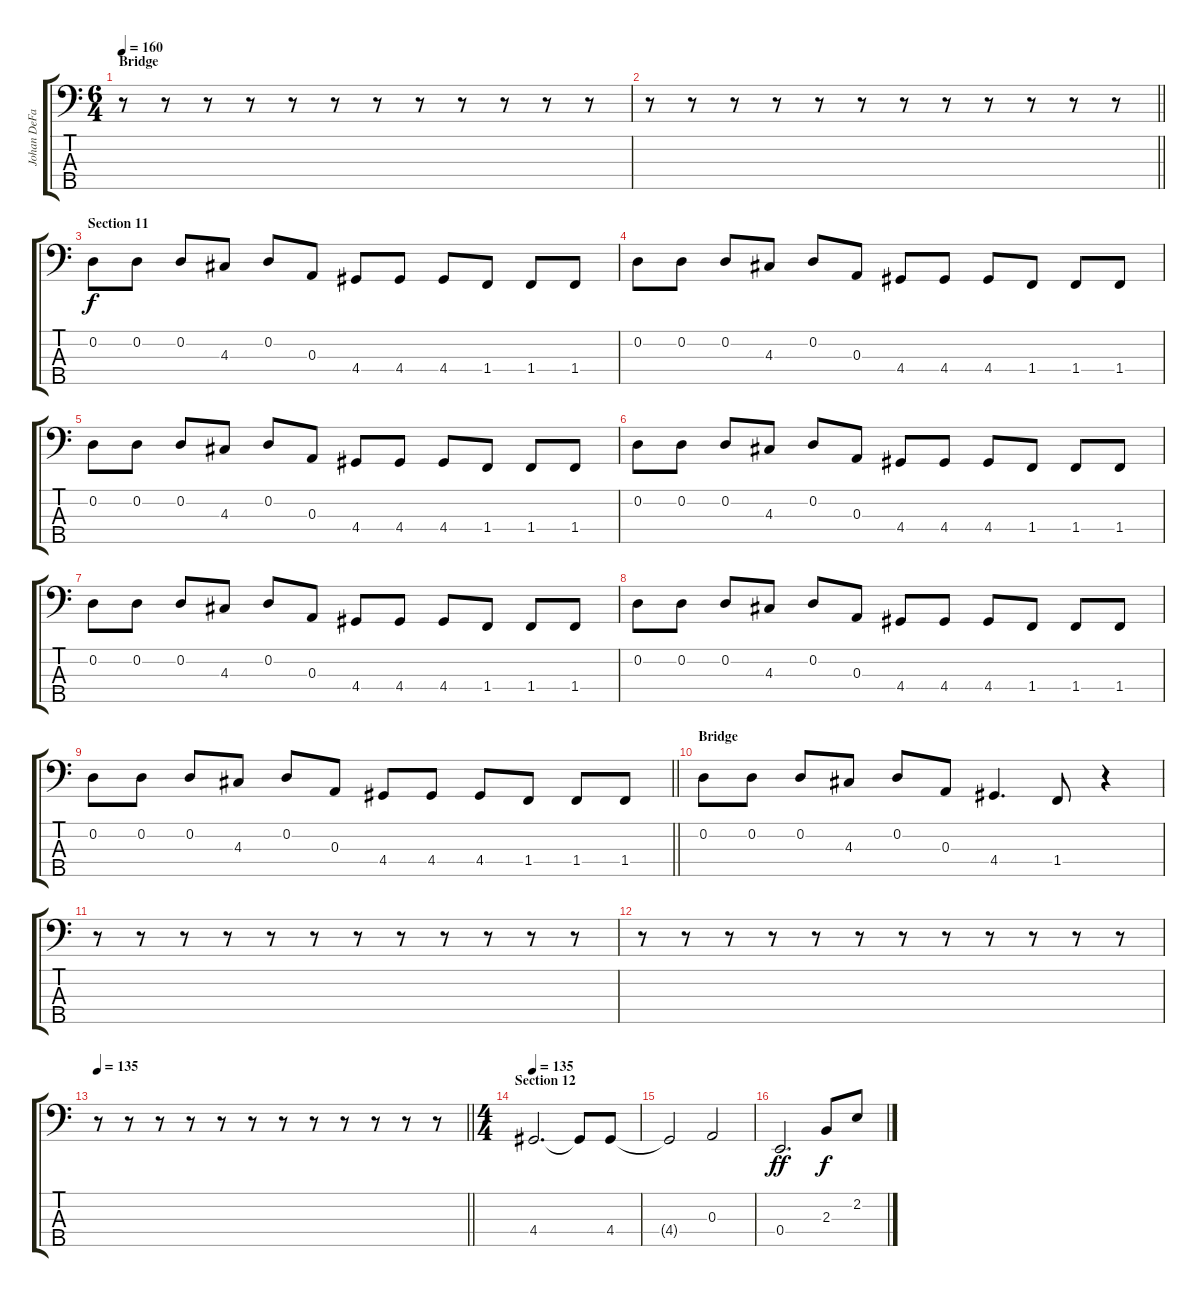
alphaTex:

\track ("Johan DeFarfalla" "Johan DeFa") {instrument electricbassfinger}
\staff {score tabs}
\tuning (G2 D2 A1 E1 B0) {hide}
\ts (6 4)
\section ("" "Bridge")
\tempo 160
\clef f4
\ks c
r.8{dy f} r.8 r.8 r.8 r.8 r.8 r.8 r.8 r.8 r.8 r.8 r.8 |
\barLineRight lightlight
r.8 r.8 r.8 r.8 r.8 r.8 r.8 r.8 r.8 r.8 r.8 r.8 |
\section ("" "Section 11")
0.2.8 0.2.8 0.2.8 4.3.8 0.2.8 0.3.8 4.4.8 4.4.8 4.4.8 1.4.8 1.4.8 1.4.8 |
0.2.8 0.2.8 0.2.8 4.3.8 0.2.8 0.3.8 4.4.8 4.4.8 4.4.8 1.4.8 1.4.8 1.4.8 |
0.2.8 0.2.8 0.2.8 4.3.8 0.2.8 0.3.8 4.4.8 4.4.8 4.4.8 1.4.8 1.4.8 1.4.8 |
0.2.8 0.2.8 0.2.8 4.3.8 0.2.8 0.3.8 4.4.8 4.4.8 4.4.8 1.4.8 1.4.8 1.4.8 |
0.2.8 0.2.8 0.2.8 4.3.8 0.2.8 0.3.8 4.4.8 4.4.8 4.4.8 1.4.8 1.4.8 1.4.8 |
0.2.8 0.2.8 0.2.8 4.3.8 0.2.8 0.3.8 4.4.8 4.4.8 4.4.8 1.4.8 1.4.8 1.4.8 |
\barLineRight lightlight
0.2.8 0.2.8 0.2.8 4.3.8 0.2.8 0.3.8 4.4.8 4.4.8 4.4.8 1.4.8 1.4.8 1.4.8 |
\section ("" "Bridge")
0.2.8 0.2.8 0.2.8 4.3.8 0.2.8 0.3.8 4.4.4{d} 1.4.8 r.4 |
r.8 r.8 r.8 r.8 r.8 r.8 r.8 r.8 r.8 r.8 r.8 r.8 |
r.8 r.8 r.8 r.8 r.8 r.8 r.8 r.8 r.8 r.8 r.8 r.8 |
\tempo 135
\barLineRight lightlight
r.8 r.8 r.8 r.8 r.8 r.8 r.8 r.8 r.8 r.8 r.8 r.8 |
\ts (4 4)
\section ("" "Section 12")
\tempo 135
4.4.2{d instrument electricbassfinger} 4.4{t}.8 4.4.8 |
4.4{t}.2 0.3.2 |
0.4.2{d dy ff} 2.3.8{dy f} 2.2.8
